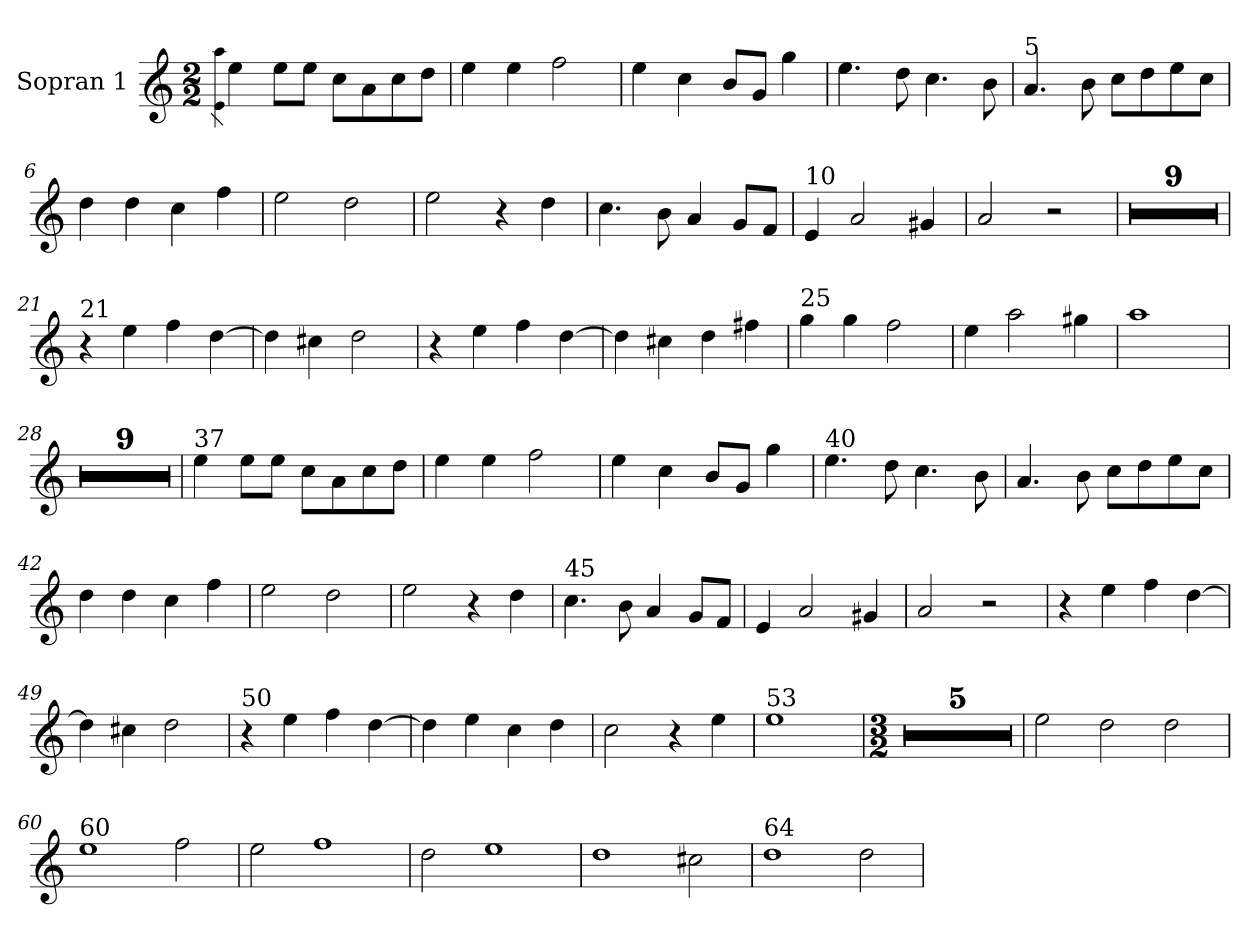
**kern
*part1
*staff1
*I"Sopran 1
*clefG2
*k[]
*M2/2
=1
4qe 4qaa
4ee\
8ee\L
8ee\J
8cc\L
8a\
8cc\
8dd\J
=2
4ee\
4ee\
2ff\
=3
4ee\
4cc\
8b/L
8g/J
4gg\
=4
4.ee\
8dd\
4.cc\
8b\
=5
!LO:TX:a:t=5
4.a/
8b\
8cc\L
8dd\
8ee\
8cc\J
!!LO:LB:g=z
=6
4dd\
4dd\
4cc\
4ff\
=7
2ee\
2dd\
=8
2ee\
4r
4dd\
=9
4.cc\
8b\
4a/
8g/L
8f/J
=10
!LO:TX:a:t=10
4e/
2a/
4g#X/
=11
2a/
2r
=12
1r
=13
1r
=14
1r
!!LO:LB:g=z
=15
1r
!!LO:LB:g=z
=16
1r
=17
1r
=18
1r
=19
1r
=20
1r
!!LO:LB:g=z
=21
!LO:TX:a:t=21
4r
4ee\
4ff\
[4dd\
=22
4dd\]
4cc#X\
2dd\
=23
4r
4ee\
4ff\
[4dd\
=24
4dd\]
4cc#X\
4dd\
4ff#X\
=25
!LO:TX:a:t=25
4gg\
4gg\
2ff\
=26
4ee\
2aa\
4gg#X\
!!LO:LB:g=z
=27
1aa
=28
1r
=29
1r
=30
1r
=31
1r
=32
1r
=33
1r
=34
1r
=35
1r
=36
1r
=37
!LO:TX:a:t=37
4ee\
8ee\L
8ee\J
8cc\L
8a\
8cc\
8dd\J
!!LO:LB:g=z
=38
4ee\
4ee\
2ff\
=39
4ee\
4cc\
8b/L
8g/J
4gg\
=40
!LO:TX:a:t=40
4.ee\
8dd\
4.cc\
8b\
!!LO:LB:g=z
=41
4.a/
8b\
8cc\L
8dd\
8ee\
8cc\J
=42
4dd\
4dd\
4cc\
4ff\
=43
2ee\
2dd\
=44
2ee\
4r
4dd\
=45
!LO:TX:a:t=45
4.cc\
8b\
4a/
8g/L
8f/J
=46
4e/
2a/
4g#X/
!!LO:LB:g=z
=47
2a/
2r
=48
4r
4ee\
4ff\
[4dd\
=49
4dd\]
4cc#X\
2dd\
=50
!LO:TX:a:t=50
4r
4ee\
4ff\
[4dd\
=51
4dd\]
4ee\
4cc\
4dd\
=52
2cc\
4r
4ee\
=53
!LO:TX:a:t=53
1ee
!!LO:LB:g=z
=54
*M3/2
1.r
=55
1.r
=56
1.r
=57
1.r
=58
1.r
=59
2ee\
2dd\
2dd\
=60
!LO:TX:a:t=60
1ee
2ff\
=61
2ee\
1ff
!!LO:LB:g=z
=62
2dd\
1ee
=63
1dd
2cc#X\
=64
!LO:TX:a:t=64
1dd
2dd\
=
*-
